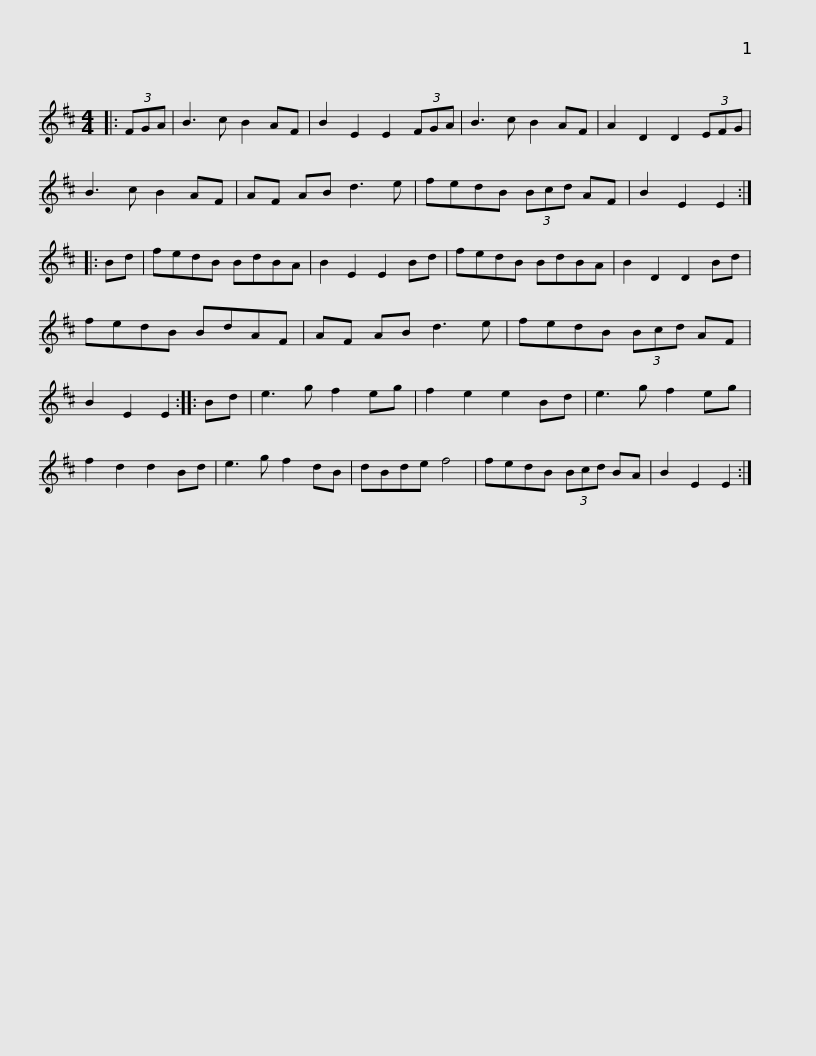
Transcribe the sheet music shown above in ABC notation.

X:1
L:1/8
M:4/4
I:linebreak $
K:D
V:1 treble
V:1
|: (3FGA | B3 c B2 AF | B2 E2 E2 (3FGA | B3 c B2 AF | A2 D2 D2 (3EFG | %5
 B3 c B2 AF | AF AB d3 e |$ fedB (3Bcd AF | B2 E2 E2 :: Bd | %10
 fedB BdBA | B2 E2 E2 Bd | fedB BdBA | B2 D2 D2 Bd |$ fedB BdAF | %15
 AF AB d3 e | fedB (3Bcd AF | B2 E2 E2 :: Bd | e3 g f2 eg | %20
 f2 e2 e2 Bd |$ e3 g f2 eg | f2 d2 d2 Bd | e3 g f2 dB | dBde f4 | %25
 fedB (3Bcd BA | B2 E2 E2 :| %27
